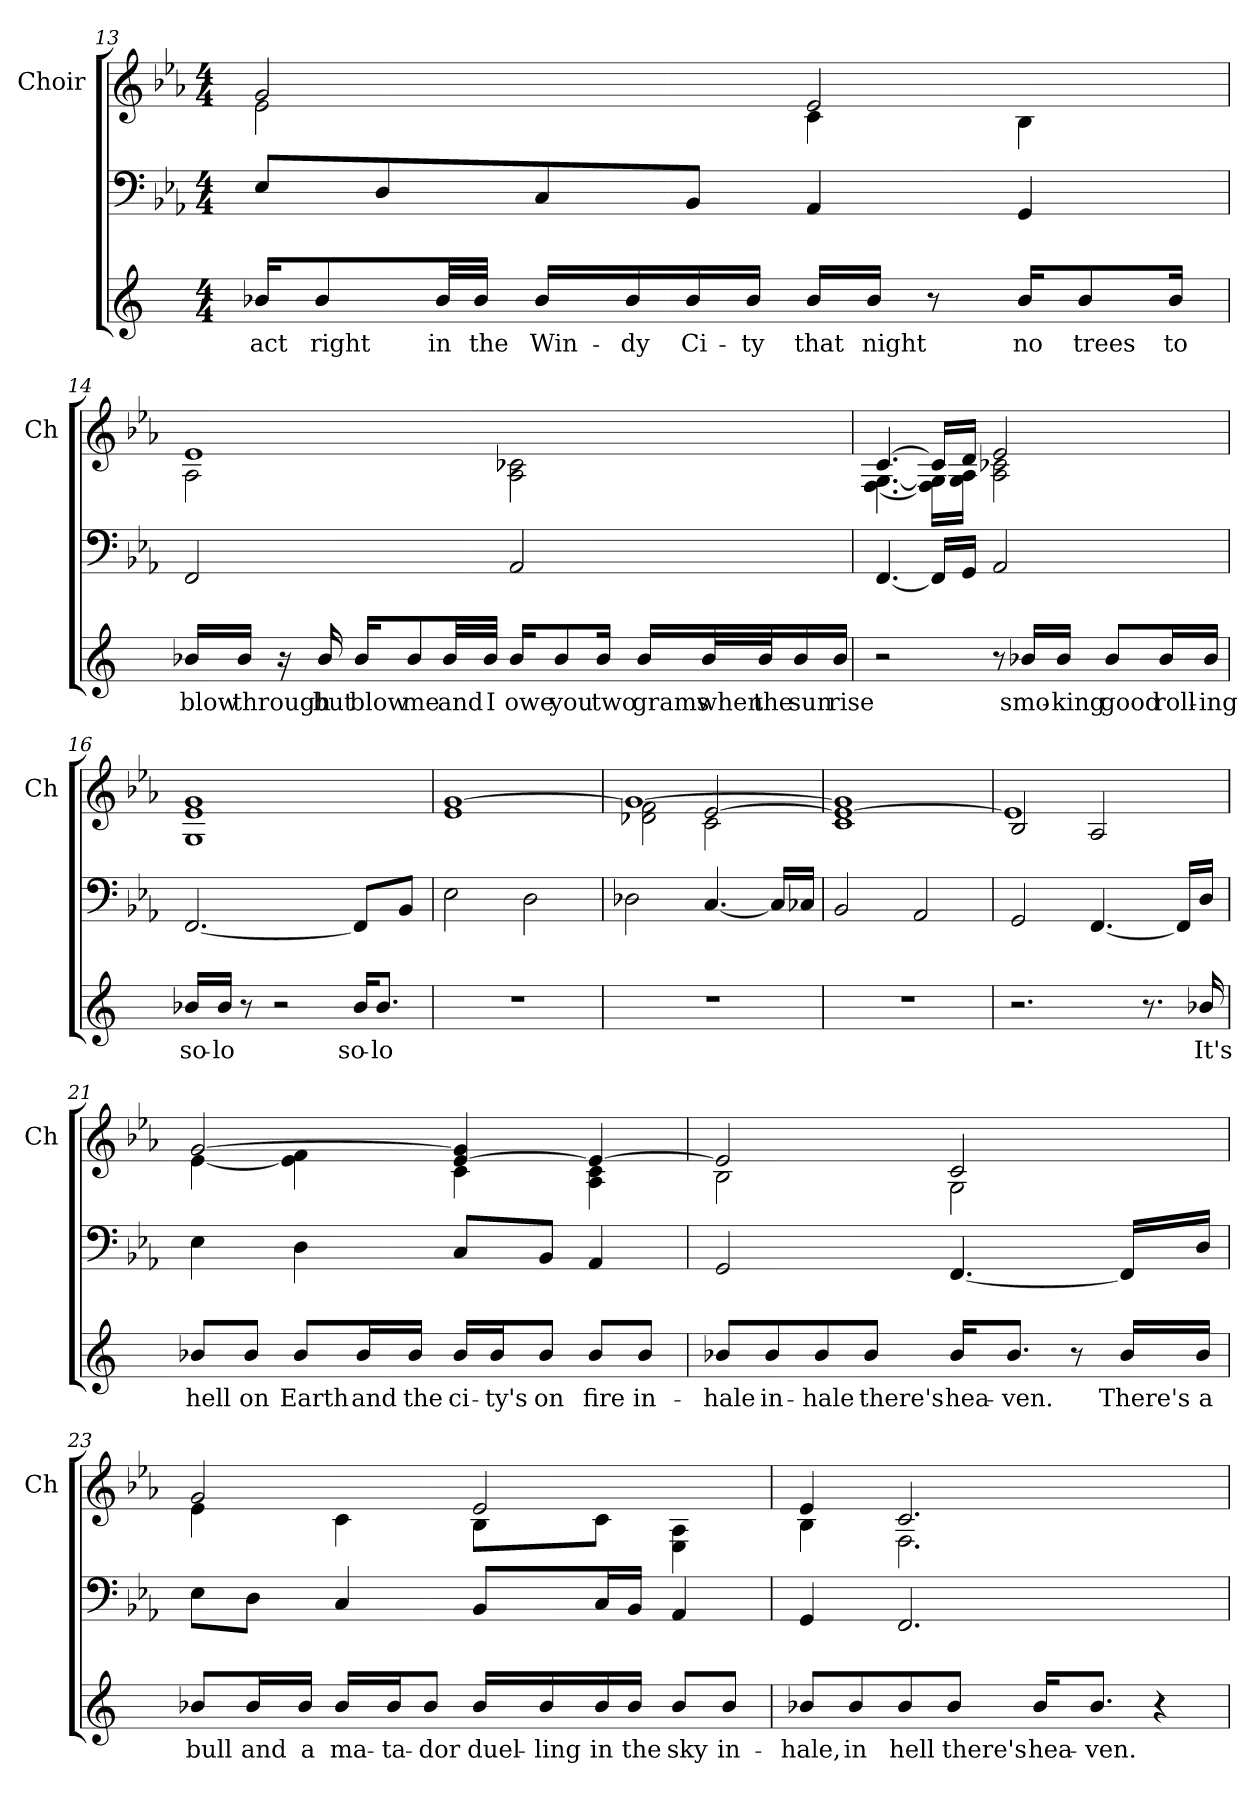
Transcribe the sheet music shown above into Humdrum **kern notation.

**kern	**text	**kern	**kern
*part2	*part2	*part2	*part1
*staff3	*staff3	*staff2	*staff1
*	*	*	*I"Choir
*	*	*	*I'Ch
!!LO:LB:g=z
*clefG2	*	*clefF4	*clefG2
*k[]	*	*k[b-e-a-]	*k[b-e-a-]
*M4/4	*	*M4/4	*M4/4
=13	=13	=13	=13
*	*	*	*^
16b-X/KL	act	8E-/L	2g/	2e-\
8b-/	right	.	.	.
.	.	8D/	.	.
32b-/LL	in	.	.	.
32b-/JJJ	the	.	.	.
16b-/LL	Win-	8C/	.	.
16b-/	-dy	.	.	.
16b-/	Ci-	8BB-/J	.	.
16b-/JJ	-ty	.	.	.
16b-/LL	that	4AA-/	2e-/	4c\
16b-/JJ	night	.	.	.
8r	.	.	.	.
16b-/KL	no	4GG/	.	4B-\
8b-/	trees	.	.	.
16b-/Jk	to	.	.	.
!!LO:LB:g=z	!!
=14	=14	=14	=14	=14
16b-X/LL	blow	2FF/	1e-	2A-\
16b-/JJ	through	.	.	.
16r	.	.	.	.
16b-/	but	.	.	.
16b-/KL	blow	.	.	.
8b-/	me	.	.	.
32b-/LL	and	.	.	.
32b-/JJJ	I	.	.	.
16b-/KL	owe	2AA-/	.	2A-\ 2c-X\
8b-/	you	.	.	.
16b-/Jk	two	.	.	.
16b-/LL	grams	.	.	.
32b-/L	when	.	.	.
32b-/J	the	.	.	.
16b-/	sun	.	.	.
16b-/JJ	rise	.	.	.
=15	=15	=15	=15	=15
2r	.	[4.FF/	[4.c/	[4.F\ [4.G\
.	.	16FF/LL]	16c/LL]	16F]\ 16G]\LL
.	.	16GG/JJ	16d/JJ	16G\ 16A-\JJ
8r	.	2AA-/	2e-/	2A-\ 2c-X\
16b-X/LL	smo-	.	.	.
16b-/JJ	-king	.	.	.
8b-/L	good	.	.	.
16b-/L	roll-	.	.	.
16b-/JJ	-ing	.	.	.
!!LO:PB:g=z	!!
=16	=16	=16	=16	=16
16b-X/LL	so-	[2.FF/	1e- 1g	1G
16b-/JJ	-lo	.	.	.
8r	.	.	.	.
2r	.	.	.	.
16b-/KL	so-	8FF/L]	.	.
8.b-/J	-lo	.	.	.
.	.	8BB-/J	.	.
=17	=17	=17	=17	=17
1r	.	2E-\	[1g	1e-
.	.	2D\	.	.
=18	=18	=18	=18	=18
*	*	*	*	*^
1r	.	2D-X\	1g_	2d-X\ 2f\	2ryy
.	.	[4.C/	.	2c\	[2e-/
.	.	16C/LL]	.	.	.
.	.	16C-X/JJ	.	.	.
=19	=19	=19	=19	=19	=19
1r	.	2BB-/	1g]	1c	1e-_
.	.	2AA-/	.	.	.
*	*	*	*	*v	*v
=20	=20	=20	=20	=20
2.r	.	2GG/	2B-/	1e-]
.	.	[4.FF/	2A-/	.
8.r	.	.	.	.
.	.	16FF/LL]	.	.
16b-X/	It's	16D/JJ	.	.
!!LO:LB:g=z	!!
=21	=21	=21	=21	=21
8b-X/L	hell	4E-\	[2g/	[4e-\
8b-/J	on	.	.	.
8b-/L	Earth	4D\	.	4e-]\ 4f\
16b-/L	and	.	.	.
16b-/JJ	the	.	.	.
16b-/LL	ci-	8C/L	[4e-/ 4g]/	4c\
16b-/J	-ty's	.	.	.
8b-/J	on	8BB-/J	.	.
8b-/L	fire	4AA-/	4e-/_	4A-\ 4c\
8b-/J	in-	.	.	.
=22	=22	=22	=22	=22
8b-X/L	-hale	2GG/	2e-/]	2B-\
8b-/	in-	.	.	.
8b-/	-hale	.	.	.
8b-/J	there's	.	.	.
16b-/KL	hea-	[4.FF/	2c/	2G\
8.b-/J	-ven.	.	.	.
8r	.	.	.	.
16b-/LL	There's	16FF/LL]	.	.
16b-/JJ	a	16D/JJ	.	.
!!LO:LB:g=z	!!
=23	=23	=23	=23	=23
8b-X/L	bull	8E-\L	2g/	4e-\
16b-/L	and	8D\J	.	.
16b-/JJ	a	.	.	.
16b-/LL	ma-	4C/	.	4c\
16b-/J	-ta-	.	.	.
8b-/J	-dor	.	.	.
16b-/LL	duel-	8BB-/L	2e-/	8B-\L
16b-/	-ling	.	.	.
16b-/	in	16C/L	.	8c\J
16b-/JJ	the	16BB-/JJ	.	.
8b-/L	sky	4AA-/	.	4E-\ 4A-\
8b-/J	in-	.	.	.
=24	=24	=24	=24	=24
8b-X/L	-hale,	4GG/	4e-/	4B-\
8b-/	in	.	.	.
8b-/	hell	2.FF/	2.c/	2.F\
8b-/J	there's	.	.	.
16b-/KL	hea-	.	.	.
8.b-/J	-ven.	.	.	.
4r	.	.	.	.
*	*	*	*v	*v
=	=	=	=
*-	*-	*-	*-
